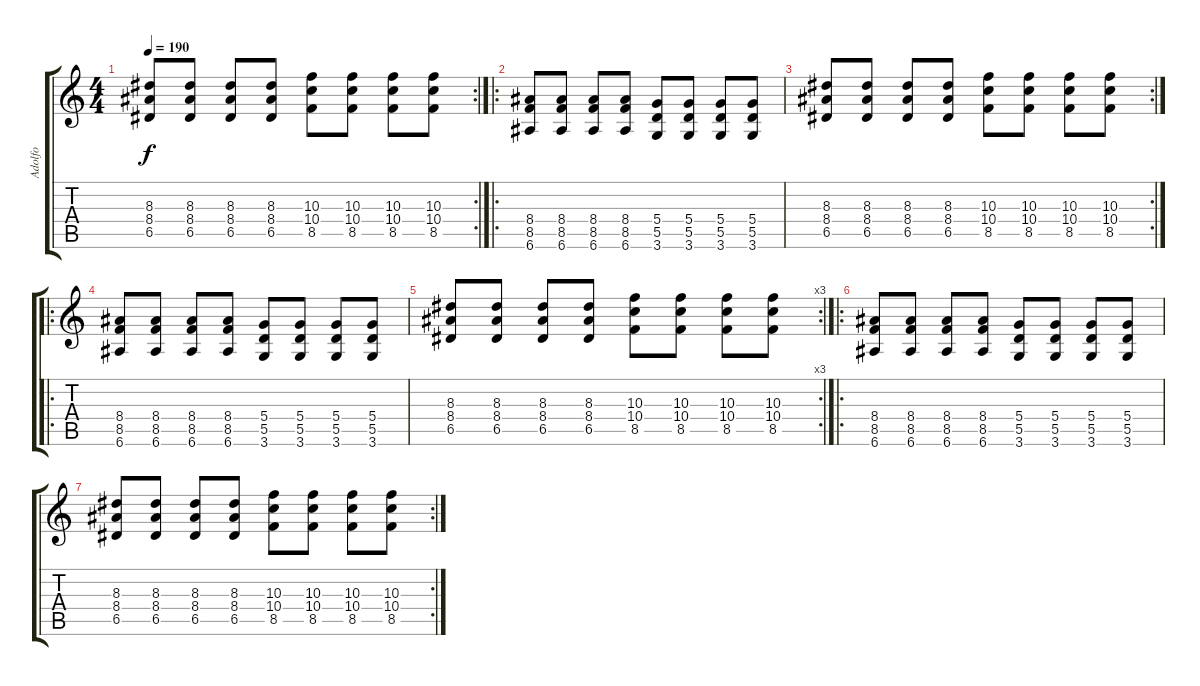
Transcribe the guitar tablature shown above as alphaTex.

\track ("Adolfo" "Adolfo") {instrument overdrivenguitar}
\staff {score tabs}
\tuning (E4 B3 G3 D3 A2 E2) {hide}
\rc 2
\ts (4 4)
\tempo 190
\clef g2
\ks c
(8.3 8.4 6.5).8{dy f} (8.3 8.4 6.5).8 (8.3 8.4 6.5).8 (8.3 8.4 6.5).8 (10.3 10.4 8.5).8 (10.3 10.4 8.5).8 (10.3 10.4 8.5).8 (10.3 10.4 8.5).8 |
\ro
(8.4 8.5 6.6).8 (8.4 8.5 6.6).8 (8.4 8.5 6.6).8 (8.4 8.5 6.6).8 (5.4 5.5 3.6).8 (5.4 5.5 3.6).8 (5.4 5.5 3.6).8 (5.4 5.5 3.6).8 |
\rc 2
(8.3 8.4 6.5).8 (8.3 8.4 6.5).8 (8.3 8.4 6.5).8 (8.3 8.4 6.5).8 (10.3 10.4 8.5).8 (10.3 10.4 8.5).8 (10.3 10.4 8.5).8 (10.3 10.4 8.5).8 |
\ro
(8.4 8.5 6.6).8 (8.4 8.5 6.6).8 (8.4 8.5 6.6).8 (8.4 8.5 6.6).8 (5.4 5.5 3.6).8 (5.4 5.5 3.6).8 (5.4 5.5 3.6).8 (5.4 5.5 3.6).8 |
\rc 3
(8.3 8.4 6.5).8 (8.3 8.4 6.5).8 (8.3 8.4 6.5).8 (8.3 8.4 6.5).8 (10.3 10.4 8.5).8 (10.3 10.4 8.5).8 (10.3 10.4 8.5).8 (10.3 10.4 8.5).8 |
\ro
(8.4 8.5 6.6).8{volume 0} (8.4 8.5 6.6).8 (8.4 8.5 6.6).8 (8.4 8.5 6.6).8 (5.4 5.5 3.6).8 (5.4 5.5 3.6).8 (5.4 5.5 3.6).8 (5.4 5.5 3.6).8 |
\rc 2
(8.3 8.4 6.5).8 (8.3 8.4 6.5).8 (8.3 8.4 6.5).8 (8.3 8.4 6.5).8 (10.3 10.4 8.5).8 (10.3 10.4 8.5).8 (10.3 10.4 8.5).8 (10.3 10.4 8.5).8
